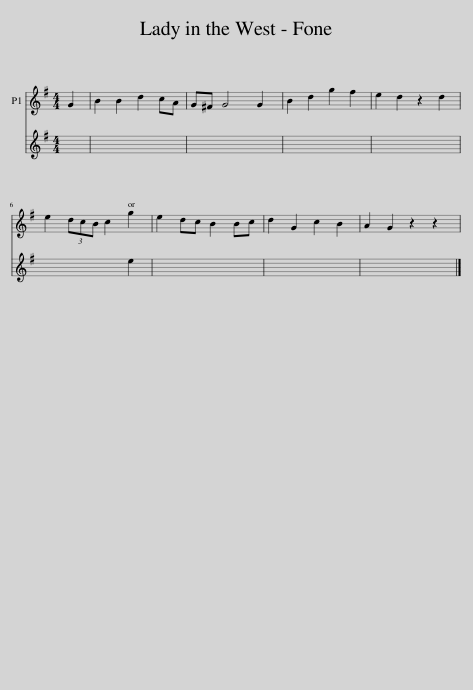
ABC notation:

X:1
%%score 1 2
L:1/8
M:4/4
I:linebreak $
K:G
V:1 treble
V:2 treble
V:1
 G2 | B2 B2 d2 cA | G^F G4 G2 | B2 d2 g2 f2 | e2 d2 z2 d2 |$ %5
 e2 (3dcB c2 g2 | e2 dc B2 Bc | d2 G2 c2 B2 | A2 G2 z2 z2 | %9
V:2
 x2 | x8 | x8 | x8 | x8 |$ %5
 x4 x2 e2 | x8 | x8 | x8 | %9
